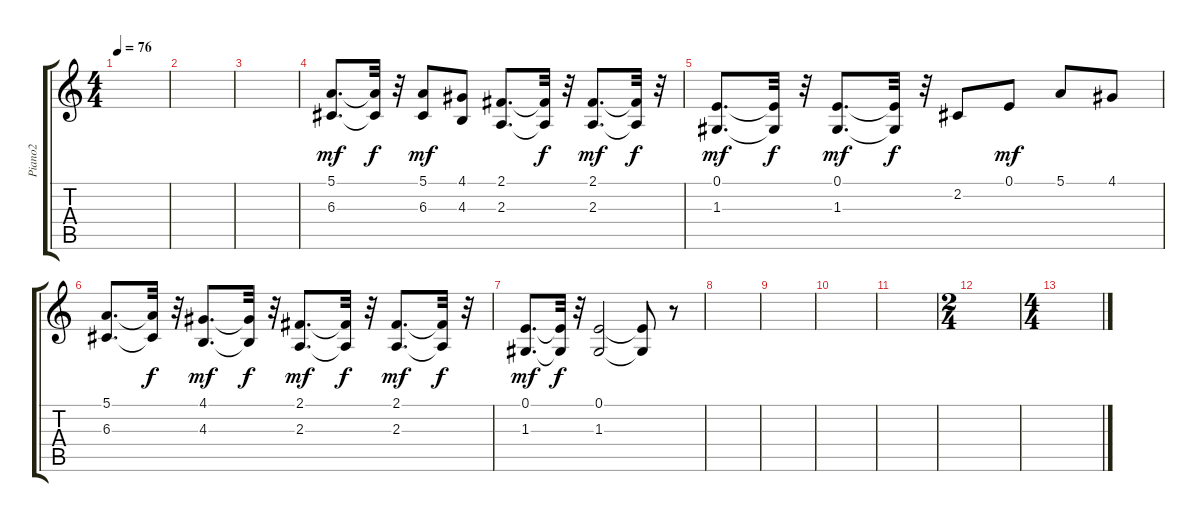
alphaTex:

\track ("Piano2" "Piano2") {instrument acousticgrandpiano}
\staff {score tabs}
\tuning (E4 B3 G3 D3 A2 E2) {hide}
\ts (4 4)
\tempo 76
\clef g2
\ks c
|
|
|
(5.1 6.3).8{d dy mf volume 10} (5.1{t} 6.3{t}).32{dy f} r.32 (5.1 6.3).8{dy mf} (4.1 4.3).8 (2.1 2.3).8{d} (2.1{t} 2.3{t}).32{dy f} r.32 (2.1 2.3).8{d dy mf} (2.1{t} 2.3{t}).32{dy f} r.32 |
(0.1 1.3).8{d dy mf} (0.1{t} 1.3{t}).32{dy f} r.32 (0.1 1.3).8{d dy mf} (0.1{t} 1.3{t}).32{dy f} r.32 2.2.8 0.1.8{dy mf} 5.1.8 4.1.8 |
(5.1 6.3).8{d} (5.1{t} 6.3{t}).32{dy f} r.32 (4.1 4.3).8{d dy mf} (4.1{t} 4.3{t}).32{dy f} r.32 (2.1 2.3).8{d dy mf} (2.1{t} 2.3{t}).32{dy f} r.32 (2.1 2.3).8{d dy mf} (2.1{t} 2.3{t}).32{dy f} r.32 |
(0.1 1.3).8{d dy mf} (0.1{t} 1.3{t}).32{dy f} r.32 (0.1 1.3).2 (0.1{t} 1.3{t}).8 r.8 |
|
|
|
|
\ts (2 4)
|
\ts (4 4)
